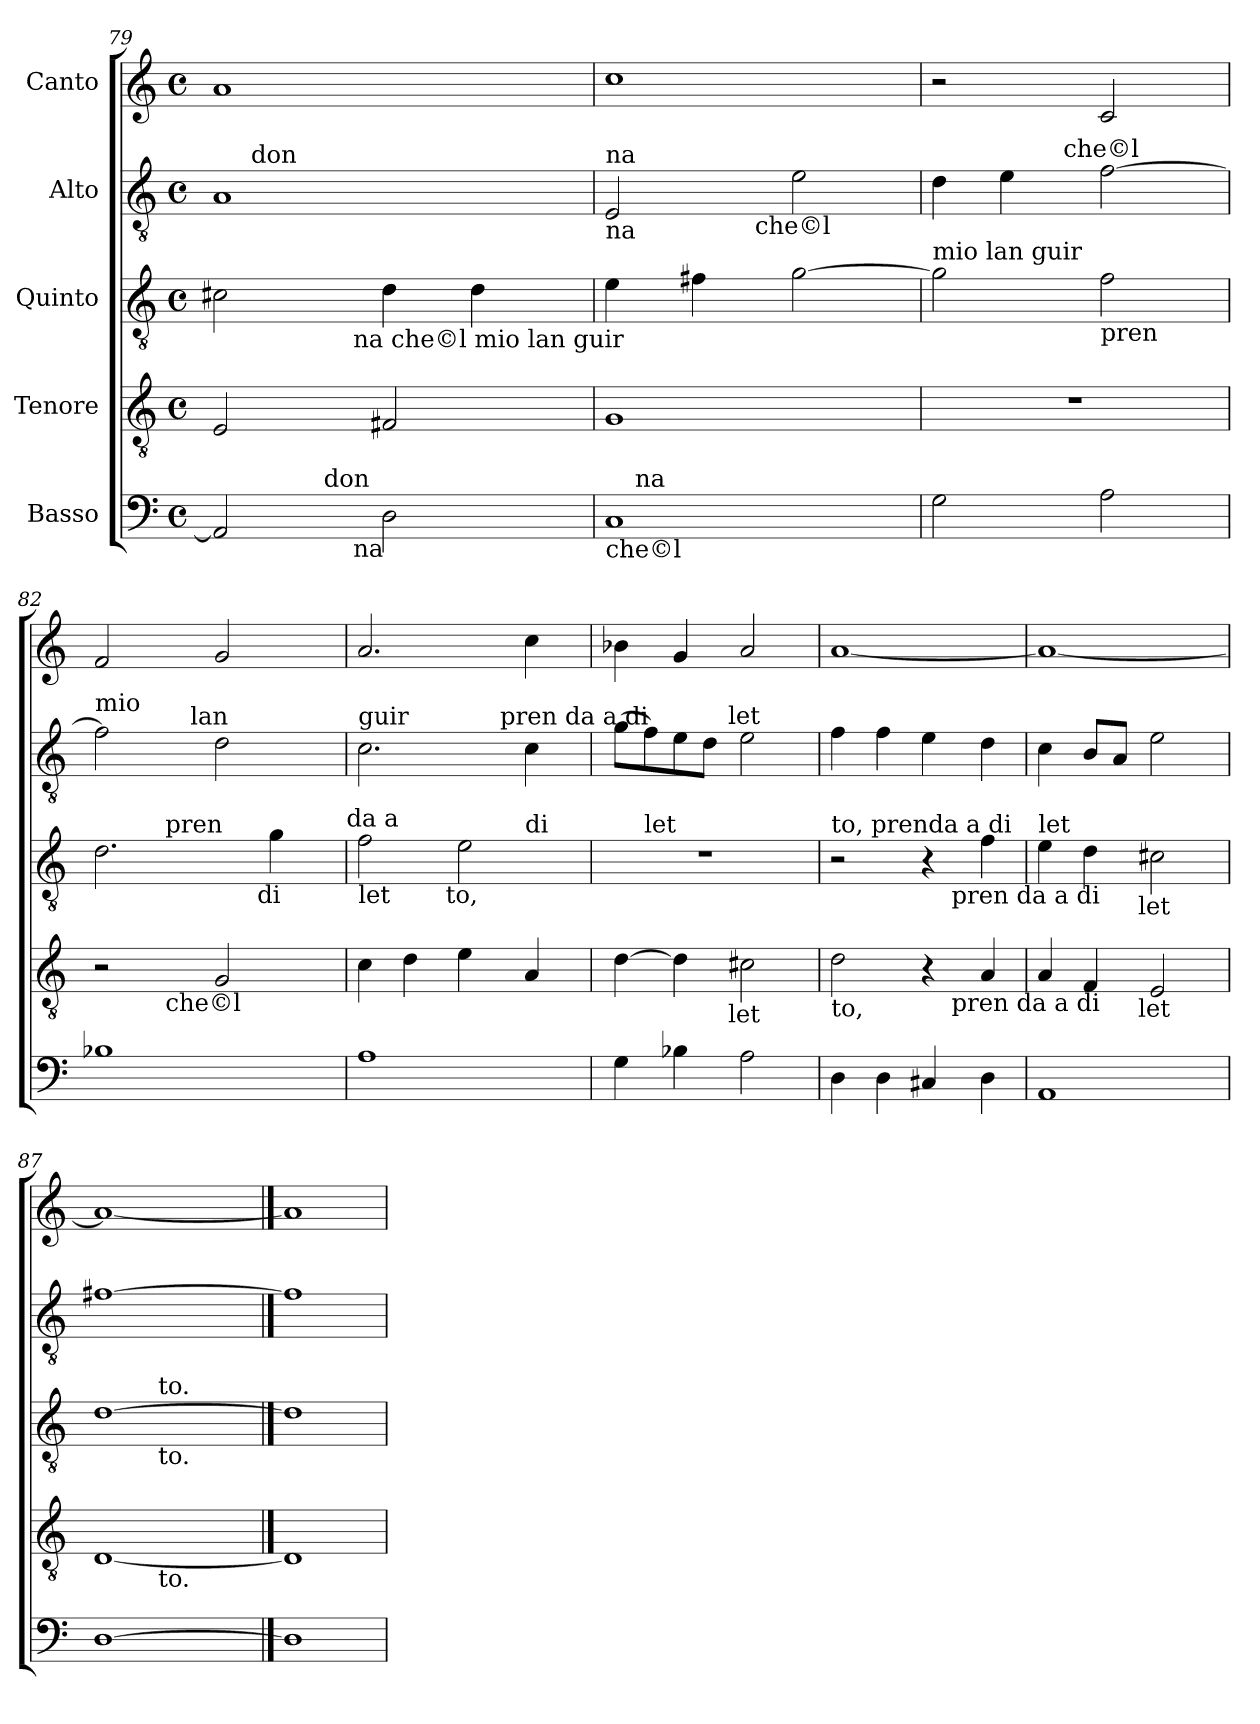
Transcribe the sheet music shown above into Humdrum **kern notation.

**kern	**kern	**kern	**kern	**kern
*part5	*part4	*part3	*part2	*part1
*staff5	*staff4	*staff3	*staff2	*staff1
*I"Basso	*I"Tenore	*I"Quinto	*I"Alto	*I"Canto
*clefF4	*clefGv2	*clefGv2	*clefGv2	*clefG2
*ITrd7c12	*	*	*	*
*k[]	*k[]	*k[]	*k[]	*k[]
*C:	*C:	*C:	*C:	*C:
*M4/4	*M4/4	*M4/4	*M4/4	*M4/4
*met(c)	*met(c)	*met(c)	*met(c)	*met(c)
=79	=79	=79	=79	=79
!	!	!LO:TX:b:t=don	!	!
!LO:TX:a:t=a	!	!	!	!
*^	*	*^	*^	*
*	*^	*	*	*	*	*	*
2AAA/]	4.ryy	4..ryy	2E/	2c#X\	4..ryy	1A	16.ryy	1a
!	!	!	!	!	!	!	!LO:TX:a:t=don	!
.	.	.	.	.	.	.	2ryy	.
!	!LO:TX:a:t=don	!	!	!	!	!	!	!
.	2ryy	.	.	.	.	.	.	.
!	!	!	!	!	!LO:TX:b:t=na che©l mio lan guir	!	!	!
!	!	!LO:TX:b:t=na	!	!	!	!	!	!
.	.	2ryy	.	.	2ryy	.	.	.
2DD\	.	.	2F#X/	4d\	.	.	.	.
.	.	.	.	.	.	.	4ryy	.
.	.	.	.	4d\	.	.	.	.
.	.	.	.	.	.	.	8ryy	.
.	8ryy	.	.	.	.	.	.	.
.	.	16ryy	.	.	16ryy	.	.	.
.	.	.	.	.	.	.	32ryy	.
=80	=80	=80	=80	=80	=80	=80	=80	=80
!	!	!	!	!	!	!LO:TX:b:t=na	!	!
!	!	!	!	!	!	!LO:TX:a:t=na	!	!
!LO:TX:b:t=che©l	!	!	!	!	!	!	!	!
*	*v	*v	*	*v	*v	*	*	*
1CC	16ryy	1G	4e\	2E/	4ryy	1cc
!	!LO:TX:a:t=na	!	!	!	!	!
.	2...ryy	.	.	.	.	.
.	.	.	4f#X\	.	8ryy	.
.	.	.	.	.	32ryy	.
!	!	!	!	!	!LO:TX:b:t=che©l	!
.	.	.	.	.	2ryy	.
.	.	.	[<2g\	2e\	.	.
.	.	.	.	.	16.ryy	.
!!LO:LB:g=z
=81	=81	=81	=81	=81	=81	=81
!	!	!	!LO:TX:a:t=mio lan guir	!	!	!
*v	*v	*	*	*	*	*
2GG\	1r	2g\]	4d\	4ryy	2r
.	.	.	4e\	8ryy	.
.	.	.	.	32ryy	.
!	!	!	!	!LO:TX:a:t=che©l	!
.	.	.	.	2ryy	.
!	!	!LO:TX:b:t=pren	!	!	!
2AA\	.	2f\	[>2f\	.	2c/
.	.	.	.	16.ryy	.
=82	=82	=82	=82	=82	=82
!	!	!	!LO:TX:a:t=mio	!	!
!	!	!LO:TX:b:t=da a	!	!	!
*	*^	*^	*	*	*
*	*	*	*	*^	*	*	*
1BB-X	2r	4ryy	2.d\	4ryy	2ryy	2f\]	4ryy	2f/
.	.	16.ryy	.	16.ryy	.	.	8ryy	.
!	!	!	!	!LO:TX:a:t=pren	!	!	!	!
!	!	!LO:TX:b:t=che©l	!	!	!	!	!	!
.	.	2ryy	.	2ryy	.	.	.	.
.	.	.	.	.	.	.	32ryy	.
!	!	!	!	!	!	!	!LO:TX:a:t=lan	!
.	.	.	.	.	.	.	2ryy	.
.	2G/	.	.	.	8..ryy	2d\	.	2g/
!	!	!	!	!	!LO:TX:b:t=di	!	!	!
.	.	.	.	.	4ryy	.	.	.
.	.	.	4g\	.	.	.	.	.
.	.	8ryy	.	8ryy	.	.	.	.
.	.	.	.	.	.	.	16.ryy	.
.	.	32ryy	.	32ryy	32ryy	.	.	.
!	!	!	!LO:TX:a:t=da a	!	!	!	!	!
=83	=83	=83	=83	=83	=83	=83	=83	=83
!	!	!	!	!	!	!LO:TX:a:t=guir	!	!
!	!	!	!LO:TX:b:t=let	!	!	!	!	!
!	!LO:TX:b:t=mio languir pren da a di	!	!	!	!	!	!	!
*	*v	*v	*	*	*	*	*	*
1AA	4c\	2f\	4...ryy	2.ryy	2.c\	2ryy	2.a/
.	4d\	.	.	.	.	.	.
!	!	!	!LO:TX:b:t=to,	!	!	!	!
.	.	.	2ryy	.	.	.	.
.	4e\	2e\	.	.	.	8ryy	.
.	.	.	.	.	.	32ryy	.
!	!	!	!	!	!	!LO:TX:a:t=pren da a di	!
.	.	.	.	.	.	4ryy	.
!	!	!	!	!LO:TX:a:t=di	!	!	!
.	4A/	.	.	4ryy	4c\	.	4cc\
.	.	.	.	.	.	16.ryy	.
.	.	.	32ryy	.	.	.	.
*	*	*	*v	*v	*	*	*
=84	=84	=84	=84	=84	=84	=84
*	*^	*	*	*	*	*
4GG\	[<4d\	4...ryy	1r	8ryy	(>8g\L	4...ryy	4b-X\
!	!	!	!	!LO:TX:a:t=let	!	!	!
.	.	.	.	2..ryy	8f\)	.	.
4BB-X\	4d\]	.	.	.	8e\	.	4g/
.	.	.	.	.	8d\J	.	.
!	!	!	!	!	!	!LO:TX:a:t=let	!
!	!	!LO:TX:b:t=let	!	!	!	!	!
.	.	2ryy	.	.	.	2ryy	.
2AA\	2c#X\	.	.	.	2e\	.	2a/
.	.	32ryy	.	.	.	32ryy	.
=85	=85	=85	=85	=85	=85	=85	=85
!	!	!	!	!	!LO:TX:a:t=to.	!	!
!	!	!	!LO:TX:a:t=to, prenda a di	!	!	!	!
!	!LO:TX:b:t=to,	!	!	!	!	!	!
*	*	*	*	*	*v	*v	*
4DD\	2d\	2ryy	2r	2ryy	4f\	[<1a
4DD\	.	.	.	.	4f\	.
4CC#X/	4r	8ryy	4r	8ryy	4e\	.
!	!	!	!	!LO:TX:b:t=pren da a di	!	!
!	!	!LO:TX:b:t=pren da a di	!	!	!	!
.	.	4.ryy	.	4.ryy	.	.
4DD\	4A/	.	4f\	.	4d\	.
=86	=86	=86	=86	=86	=86	=86
!	!	!	!LO:TX:a:t=let	!	!	!
1AAA	4A/	4...ryy	4e\	4...ryy	4c\	1a_
.	4F/	.	4d\	.	8B/L	.
.	.	.	.	.	8A/J	.
!	!	!	!	!LO:TX:b:t=let	!	!
!	!	!LO:TX:b:t=let	!	!	!	!
.	.	2ryy	.	2ryy	.	.
.	2E/	.	2c#X\	.	2e\	.
.	.	32ryy	.	32ryy	.	.
=87	=87	=87	=87	=87	=87	=87
[1DD	[1D	4ryy	[1d	4ryy	[1f#X	1a_
.	.	16ryy	.	16ryy	.	.
!	!	!	!	!LO:TX:b:t=to.	!	!
!	!	!	!	!LO:TX:a:t=to.	!	!
!	!	!LO:TX:b:t=to.	!	!	!	!
.	.	2ryy	.	2ryy	.	.
.	.	8.ryy	.	8.ryy	.	.
*	*v	*v	*	*	*	*
*	*	*v	*v	*	*
==88	==88	==88	==88	==88
1DD]	1D]	1d]	1f#]	1a]
=	=	=	=	=
*-	*-	*-	*-	*-
